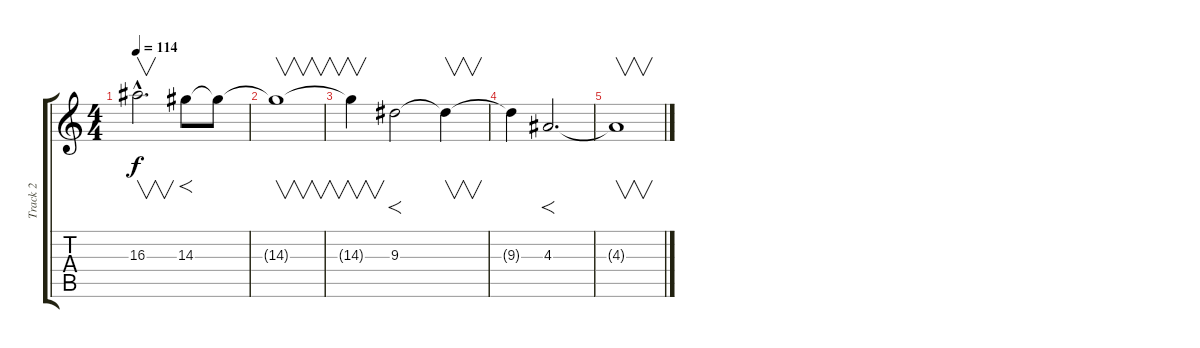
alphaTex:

\track ("Track 2" "Track 2") {instrument distortionguitar}
\staff {score tabs}
\tuning (Eb4 Bb3 Gb3 Db3 Ab2 Eb2) {hide}
\ts (4 4)
\tempo 114
\clef g2
\ks c
16.3{hac t}.2{v d dy f} 14.3.8{f} 14.3{t}.8 |
14.3{t}.1{v} |
14.3{t}.4{v} 9.3.2{f} 9.3{t}.4{v} |
9.3{t}.4 4.3.2{f d} |
4.3{t}.1{v}
